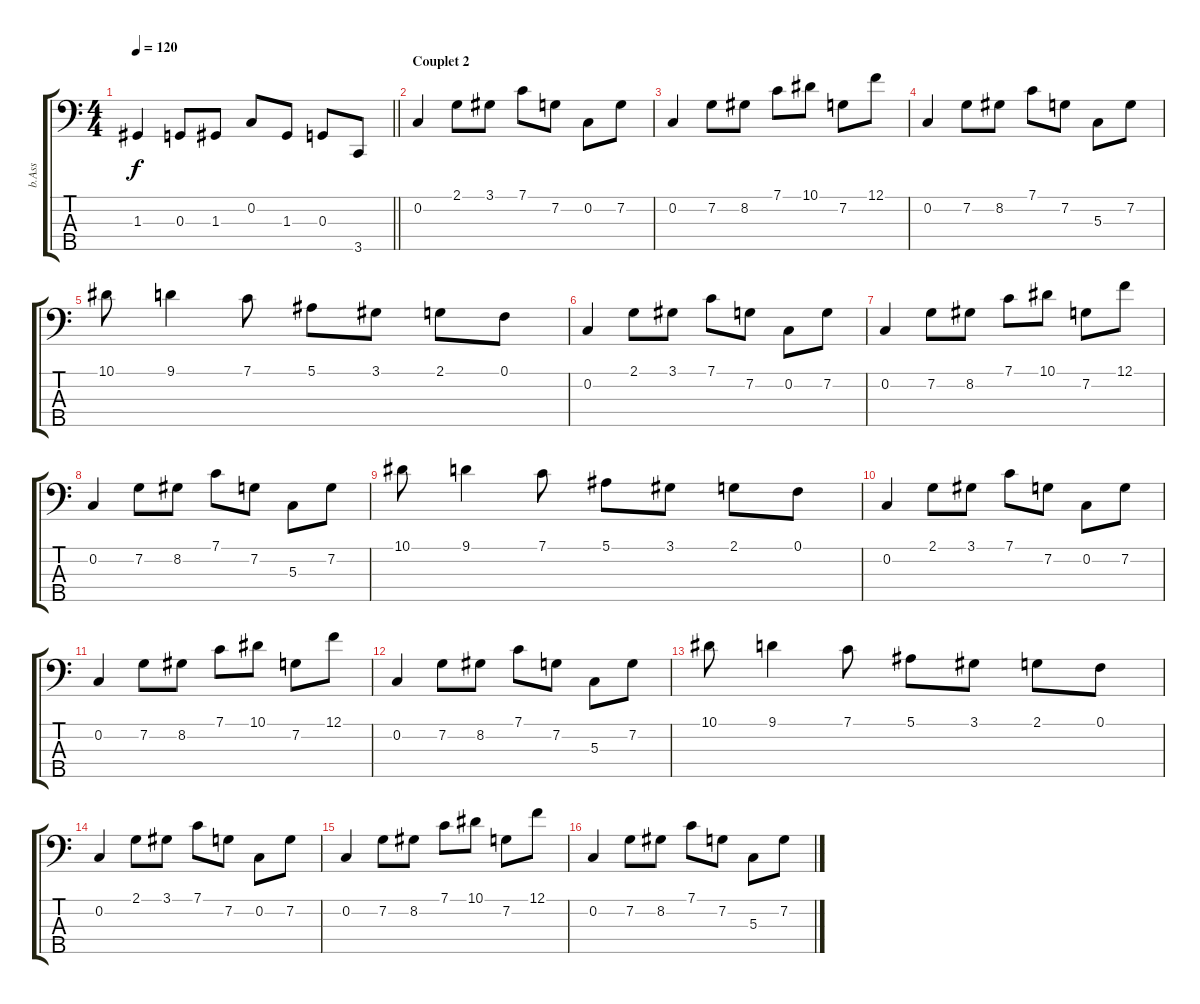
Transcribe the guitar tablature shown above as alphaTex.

\track ("b.Ass" "b.Ass") {instrument fretlessbass}
\staff {score tabs}
\tuning (F2 C2 G1 D1 A0) {hide}
\ts (4 4)
\tempo 120
\clef f4
\barLineRight lightlight
\ks c
1.3.4{dy f} 0.3.8 1.3.8 0.2.8 1.3.8 0.3.8 3.5.8 |
\section ("" "Couplet 2")
0.2.4 2.1.8 3.1.8 7.1.8 7.2.8 0.2.8 7.2.8 |
0.2.4 7.2.8 8.2.8 7.1.8 10.1.8 7.2.8 12.1.8 |
0.2.4 7.2.8 8.2.8 7.1.8 7.2.8 5.3.8 7.2.8 |
10.1.8 9.1.4 7.1.8 5.1.8 3.1.8 2.1.8 0.1.8 |
0.2.4 2.1.8 3.1.8 7.1.8 7.2.8 0.2.8 7.2.8 |
0.2.4 7.2.8 8.2.8 7.1.8 10.1.8 7.2.8 12.1.8 |
0.2.4 7.2.8 8.2.8 7.1.8 7.2.8 5.3.8 7.2.8 |
10.1.8 9.1.4 7.1.8 5.1.8 3.1.8 2.1.8 0.1.8 |
0.2.4 2.1.8 3.1.8 7.1.8 7.2.8 0.2.8 7.2.8 |
0.2.4 7.2.8 8.2.8 7.1.8 10.1.8 7.2.8 12.1.8 |
0.2.4 7.2.8 8.2.8 7.1.8 7.2.8 5.3.8 7.2.8 |
10.1.8 9.1.4 7.1.8 5.1.8 3.1.8 2.1.8 0.1.8 |
0.2.4 2.1.8 3.1.8 7.1.8 7.2.8 0.2.8 7.2.8 |
0.2.4 7.2.8 8.2.8 7.1.8 10.1.8 7.2.8 12.1.8 |
0.2.4 7.2.8 8.2.8 7.1.8 7.2.8 5.3.8 7.2.8
